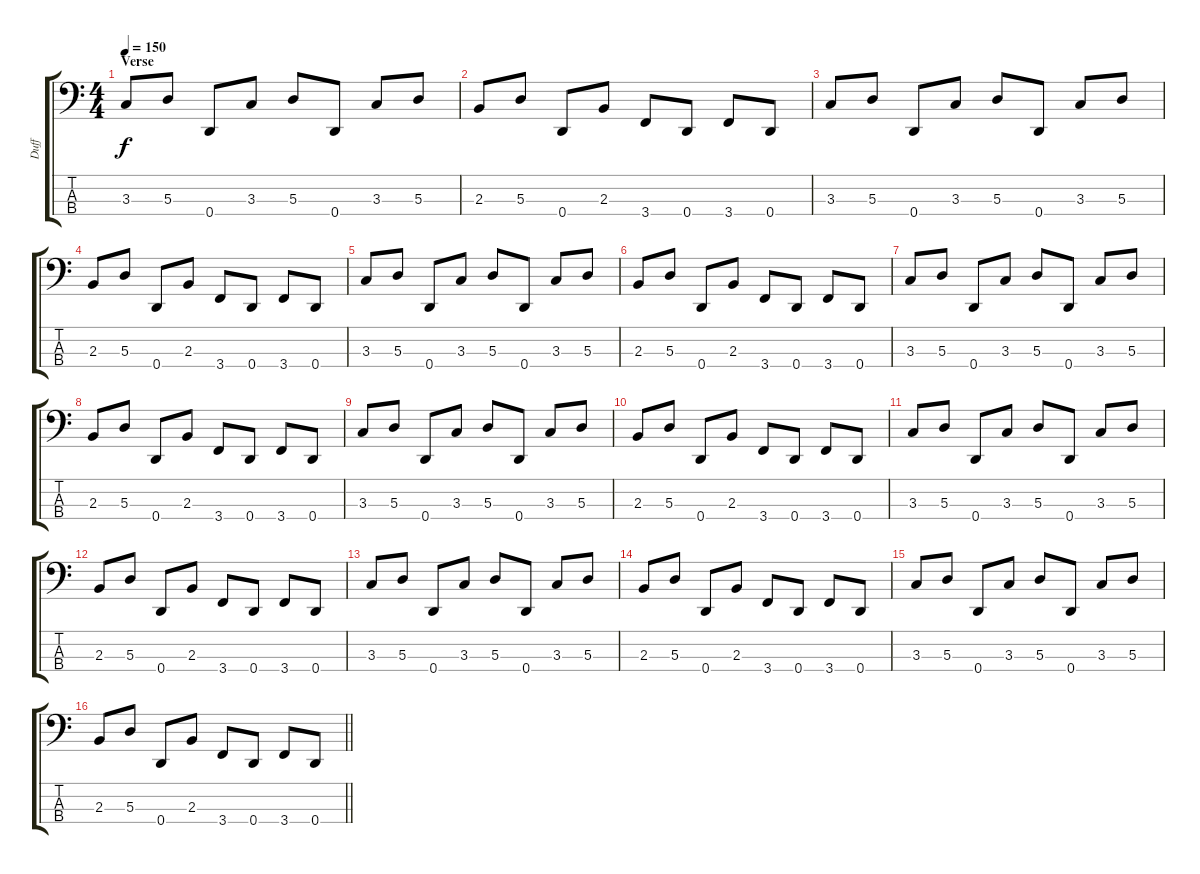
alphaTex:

\track ("Duff" "Duff") {instrument electricbasspick}
\staff {score tabs}
\tuning (G2 D2 A1 D1) {hide}
\ts (4 4)
\section ("" "Verse")
\tempo 150
\clef f4
\ks c
3.3.8{dy f} 5.3.8 0.4.8 3.3.8 5.3.8 0.4.8 3.3.8 5.3.8 |
2.3.8 5.3.8 0.4.8 2.3.8 3.4.8 0.4.8 3.4.8 0.4.8 |
3.3.8 5.3.8 0.4.8 3.3.8 5.3.8 0.4.8 3.3.8 5.3.8 |
2.3.8 5.3.8 0.4.8 2.3.8 3.4.8 0.4.8 3.4.8 0.4.8 |
3.3.8 5.3.8 0.4.8 3.3.8 5.3.8 0.4.8 3.3.8 5.3.8 |
2.3.8 5.3.8 0.4.8 2.3.8 3.4.8 0.4.8 3.4.8 0.4.8 |
3.3.8 5.3.8 0.4.8 3.3.8 5.3.8 0.4.8 3.3.8 5.3.8 |
2.3.8 5.3.8 0.4.8 2.3.8 3.4.8 0.4.8 3.4.8 0.4.8 |
3.3.8 5.3.8 0.4.8 3.3.8 5.3.8 0.4.8 3.3.8 5.3.8 |
2.3.8 5.3.8 0.4.8 2.3.8 3.4.8 0.4.8 3.4.8 0.4.8 |
3.3.8 5.3.8 0.4.8 3.3.8 5.3.8 0.4.8 3.3.8 5.3.8 |
2.3.8 5.3.8 0.4.8 2.3.8 3.4.8 0.4.8 3.4.8 0.4.8 |
3.3.8 5.3.8 0.4.8 3.3.8 5.3.8 0.4.8 3.3.8 5.3.8 |
2.3.8 5.3.8 0.4.8 2.3.8 3.4.8 0.4.8 3.4.8 0.4.8 |
3.3.8 5.3.8 0.4.8 3.3.8 5.3.8 0.4.8 3.3.8 5.3.8 |
\barLineRight lightlight
2.3.8 5.3.8 0.4.8 2.3.8 3.4.8 0.4.8 3.4.8 0.4.8
